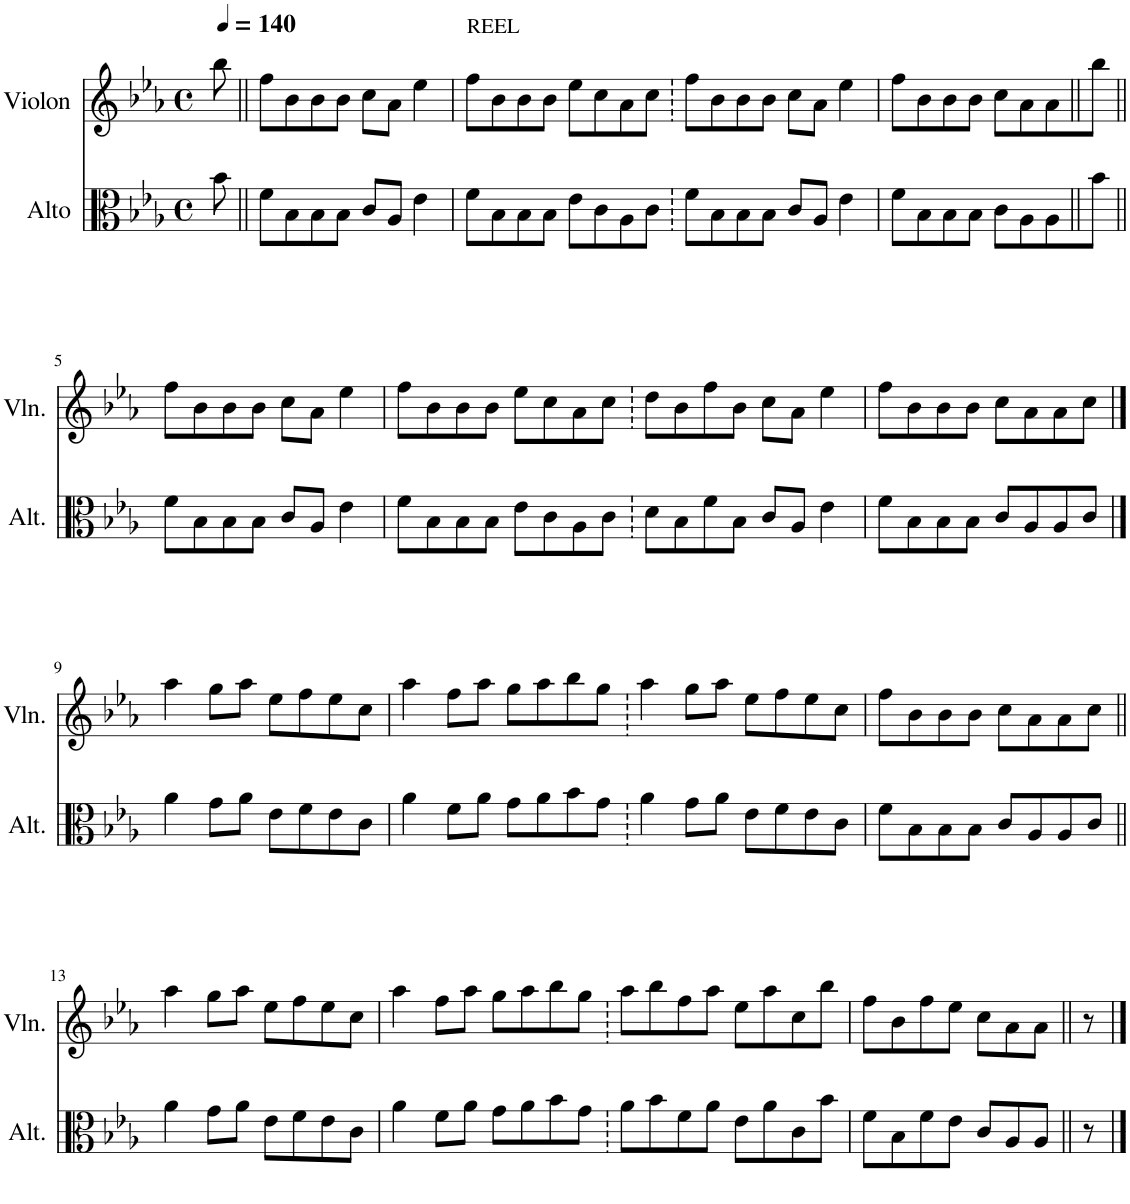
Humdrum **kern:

**kern	**kern
*part2	*part1
*staff2	*staff1
*I"Alto	*I"Violon
*I'Alt.	*I'Vln.
*clefC3	*clefG2
*k[b-e-a-]	*k[b-e-a-]
*M4/4	*M4/4
*met(c)	*met(c)
*MM140	*MM140
=	=
8b-\	8bb-\
=1||	=1||
8f\L	8ff\L
8B-\	8b-\
8B-\	8b-\
8B-\J	8b-\J
8c/L	8cc\L
8A-/J	8a-\J
4e-\	4ee-\
=2	=2
!	!LO:TX:a:t=REEL
8f\L	8ff\L
8B-\	8b-\
8B-\	8b-\
8B-\J	8b-\J
8e-\L	8ee-\L
8c\	8cc\
8A-\	8a-\
8c\J	8cc\J
=3	=3
8f\L	8ff\L
8B-\	8b-\
8B-\	8b-\
8B-\J	8b-\J
8c/L	8cc\L
8A-/J	8a-\J
4e-\	4ee-\
=4	=4
8f\L	8ff\L
8B-\	8b-\
8B-\	8b-\
8B-\J	8b-\J
8c\L	8cc\L
8A-\	8a-\
8A-\	8a-\
8b-\J	8bb-\J
!!LO:LB:g=z
=5||	=5||
8f\L	8ff\L
8B-\	8b-\
8B-\	8b-\
8B-\J	8b-\J
8c/L	8cc\L
8A-/J	8a-\J
4e-\	4ee-\
=6	=6
8f\L	8ff\L
8B-\	8b-\
8B-\	8b-\
8B-\J	8b-\J
8e-\L	8ee-\L
8c\	8cc\
8A-\	8a-\
8c\J	8cc\J
=7	=7
8d\L	8dd\L
8B-\	8b-\
8f\	8ff\
8B-\J	8b-\J
8c/L	8cc\L
8A-/J	8a-\J
4e-\	4ee-\
=8	=8
8f\L	8ff\L
8B-\	8b-\
8B-\	8b-\
8B-\J	8b-\J
8c/L	8cc\L
8A-/	8a-\
8A-/	8a-\
8c/J	8cc\J
!!LO:LB:g=z
==9	==9
4a-\	4aa-\
8g\L	8gg\L
8a-\J	8aa-\J
8e-\L	8ee-\L
8f\	8ff\
8e-\	8ee-\
8c\J	8cc\J
=10	=10
4a-\	4aa-\
8f\L	8ff\L
8a-\J	8aa-\J
8g\L	8gg\L
8a-\	8aa-\
8b-\	8bb-\
8g\J	8gg\J
=11	=11
4a-\	4aa-\
8g\L	8gg\L
8a-\J	8aa-\J
8e-\L	8ee-\L
8f\	8ff\
8e-\	8ee-\
8c\J	8cc\J
=12	=12
8f\L	8ff\L
8B-\	8b-\
8B-\	8b-\
8B-\J	8b-\J
8c/L	8cc\L
8A-/	8a-\
8A-/	8a-\
8c/J	8cc\J
!!LO:LB:g=z
=13||	=13||
4a-\	4aa-\
8g\L	8gg\L
8a-\J	8aa-\J
8e-\L	8ee-\L
8f\	8ff\
8e-\	8ee-\
8c\J	8cc\J
=14	=14
4a-\	4aa-\
8f\L	8ff\L
8a-\J	8aa-\J
8g\L	8gg\L
8a-\	8aa-\
8b-\	8bb-\
8g\J	8gg\J
=15	=15
8a-\L	8aa-\L
8b-\	8bb-\
8f\	8ff\
8a-\J	8aa-\J
8e-\L	8ee-\L
8a-\	8aa-\
8c\	8cc\
8b-\J	8bb-\J
=16	=16
8f\L	8ff\L
8B-\	8b-\
8f\	8ff\
8e-\J	8ee-\J
8c/L	8cc\L
8A-/	8a-\
8A-/J	8a-\J
8r	8r
==	==
*-	*-
